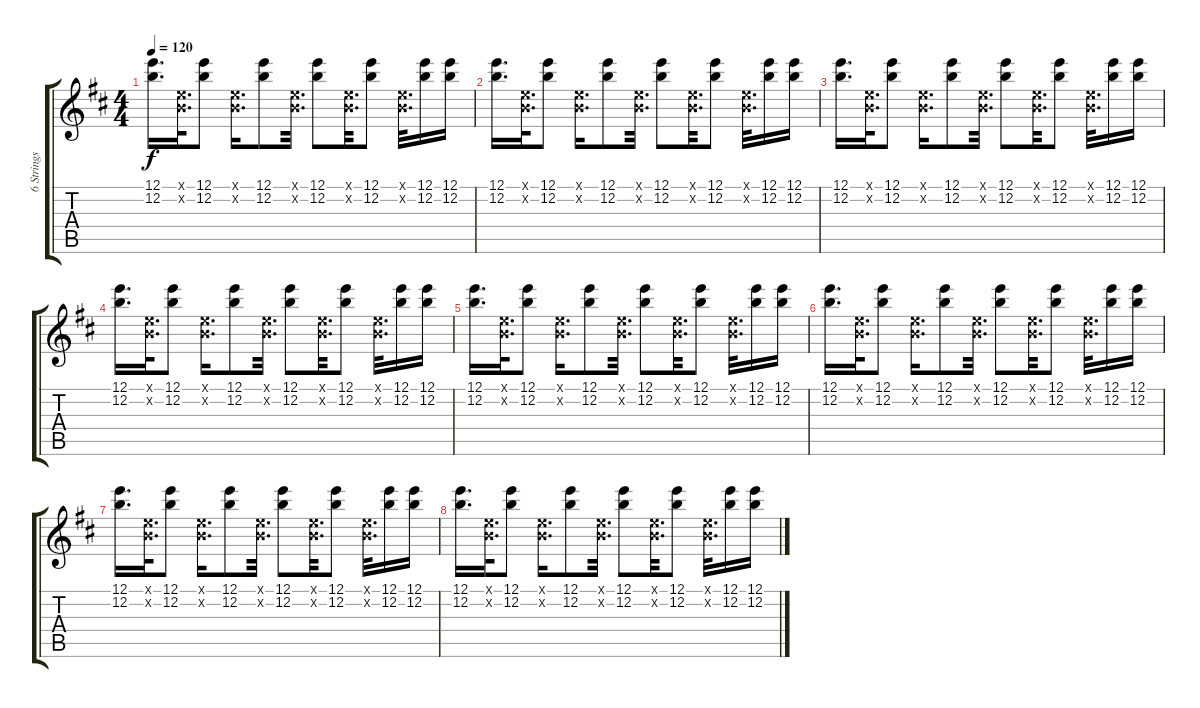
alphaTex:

\track ("6 Strings ElectricGuitar Standard Tuning" "6 Strings ") {instrument electricguitarjazz}
\staff {score tabs}
\tuning (E4 B3 G3 D3 A2 E2) {hide}
\ts (4 4)
\tempo 120
\clef g2
\ks d
(12.1 12.2).16{d dy f} (0.1{x} 0.2{x}).32{d} (12.1 12.2).8 (0.1{x} 0.2{x}).16{d beam merge} (12.1 12.2).8 (0.1{x} 0.2{x}).32{d} (12.1 12.2).8 (0.1{x} 0.2{x}).32{d} (12.1 12.2).8 (0.1{x} 0.2{x}).32{d} (12.1 12.2).16 (12.1 12.2).16 |
(12.1 12.2).16{d} (0.1{x} 0.2{x}).32{d} (12.1 12.2).8 (0.1{x} 0.2{x}).16{d beam merge} (12.1 12.2).8 (0.1{x} 0.2{x}).32{d} (12.1 12.2).8 (0.1{x} 0.2{x}).32{d} (12.1 12.2).8 (0.1{x} 0.2{x}).32{d} (12.1 12.2).16 (12.1 12.2).16 |
(12.1 12.2).16{d} (0.1{x} 0.2{x}).32{d} (12.1 12.2).8 (0.1{x} 0.2{x}).16{d beam merge} (12.1 12.2).8 (0.1{x} 0.2{x}).32{d} (12.1 12.2).8 (0.1{x} 0.2{x}).32{d} (12.1 12.2).8 (0.1{x} 0.2{x}).32{d} (12.1 12.2).16 (12.1 12.2).16 |
(12.1 12.2).16{d} (0.1{x} 0.2{x}).32{d} (12.1 12.2).8 (0.1{x} 0.2{x}).16{d beam merge} (12.1 12.2).8 (0.1{x} 0.2{x}).32{d} (12.1 12.2).8 (0.1{x} 0.2{x}).32{d} (12.1 12.2).8 (0.1{x} 0.2{x}).32{d} (12.1 12.2).16 (12.1 12.2).16 |
(12.1 12.2).16{d} (0.1{x} 0.2{x}).32{d} (12.1 12.2).8 (0.1{x} 0.2{x}).16{d beam merge} (12.1 12.2).8 (0.1{x} 0.2{x}).32{d} (12.1 12.2).8 (0.1{x} 0.2{x}).32{d} (12.1 12.2).8 (0.1{x} 0.2{x}).32{d} (12.1 12.2).16 (12.1 12.2).16 |
(12.1 12.2).16{d} (0.1{x} 0.2{x}).32{d} (12.1 12.2).8 (0.1{x} 0.2{x}).16{d beam merge} (12.1 12.2).8 (0.1{x} 0.2{x}).32{d} (12.1 12.2).8 (0.1{x} 0.2{x}).32{d} (12.1 12.2).8 (0.1{x} 0.2{x}).32{d} (12.1 12.2).16 (12.1 12.2).16 |
(12.1 12.2).16{d} (0.1{x} 0.2{x}).32{d} (12.1 12.2).8 (0.1{x} 0.2{x}).16{d beam merge} (12.1 12.2).8 (0.1{x} 0.2{x}).32{d} (12.1 12.2).8 (0.1{x} 0.2{x}).32{d} (12.1 12.2).8 (0.1{x} 0.2{x}).32{d} (12.1 12.2).16 (12.1 12.2).16 |
(12.1 12.2).16{d} (0.1{x} 0.2{x}).32{d} (12.1 12.2).8 (0.1{x} 0.2{x}).16{d beam merge} (12.1 12.2).8 (0.1{x} 0.2{x}).32{d} (12.1 12.2).8 (0.1{x} 0.2{x}).32{d} (12.1 12.2).8 (0.1{x} 0.2{x}).32{d} (12.1 12.2).16 (12.1 12.2).16
